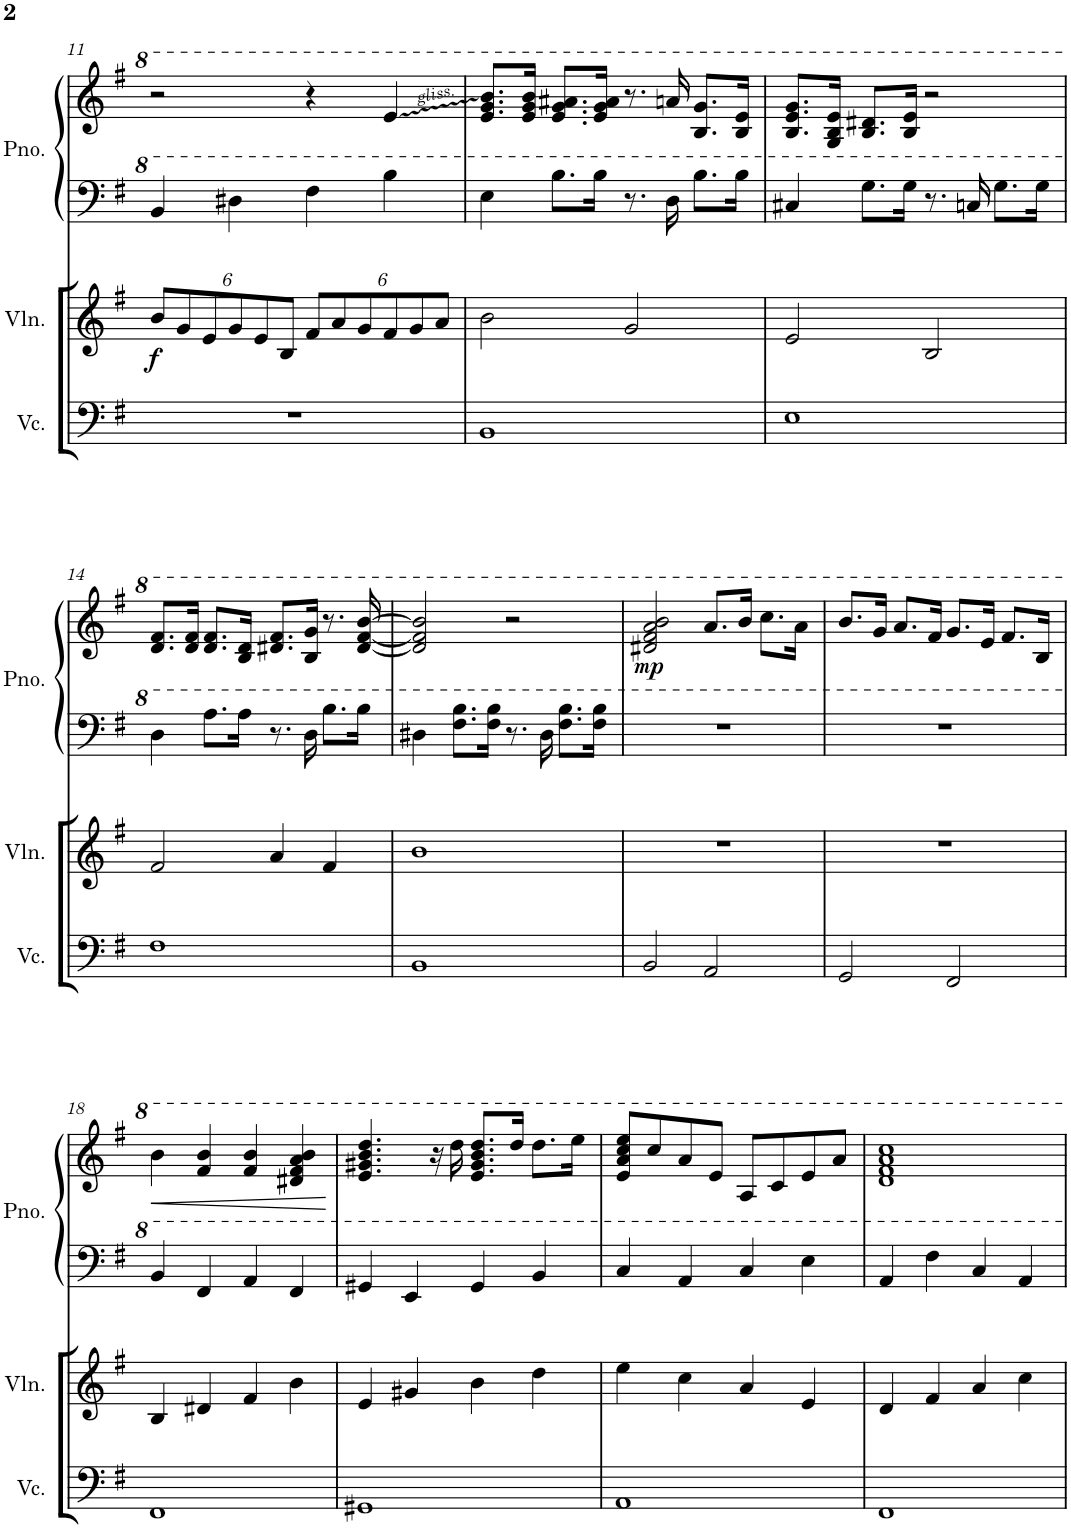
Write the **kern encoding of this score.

**kern	**kern	**dynam	**kern	**kern	**dynam
*part3	*part2	*part2	*part1	*part1	*part1
*staff4	*staff3	*staff3	*staff2	*staff1	*staff1/2
*I"大提琴	*I"小提琴	*	*I"钢琴	*	*
!!LO:PB:g=z
*clefF4	*clefG2	*	*clefF4	*clefG2	*
*k[f#]	*k[f#]	*	*k[f#]	*k[f#]	*
*M4/4	*M4/4	*	*M4/4	*M4/4	*
*	*Xbrackettup	*	*	*	*
=11	=11	=11	=11	=11	=11
!	!	!LO:DY:b	!	!	!
1r	12b/L	f	4B/	2r	.
.	12g/	.	.	.	.
.	12e/	.	.	.	.
.	12g/	.	4d#X\	.	.
.	12e/	.	.	.	.
.	12B/J	.	.	.	.
.	12f#/L	.	4f#\	4r	.
.	12a/	.	.	.	.
.	12g/	.	.	.	.
.	12f#/	.	4b\	4ee/	.
.	12g/	.	.	.	.
.	12a/J	.	.	.	.
=12	=12	=12	=12	=12	=12
1BB	2b\	.	4e\	8.ee/ 8.gg/ 8.bb/L	.
.	.	.	.	16ee/ 16gg/ 16bb/Jk	.
.	.	.	8.b\L	8.ee/ 8.gg/ 8.aa#X/L	.
.	.	.	16b\Jk	16ee/ 16gg/ 16aa#/Jk	.
.	2g/	.	8.r	8.r	.
.	.	.	16d\	16aan/	.
.	.	.	8.b\L	8.b/ 8.gg/L	.
.	.	.	16b\Jk	16b/ 16ee/Jk	.
=13	=13	=13	=13	=13	=13
1E	2e/	.	4c#X/	8.b/ 8.ee/ 8.gg/L	.
.	.	.	.	16g/ 16b/ 16ee/Jk	.
.	.	.	8.g\L	8.b/ 8.dd#X/L	.
.	.	.	16g\Jk	16b/ 16ee/Jk	.
.	2B/	.	8.r	2r	.
.	.	.	16cn/	.	.
.	.	.	8.g\L	.	.
.	.	.	16g\Jk	.	.
!!LO:LB:g=z
=14	=14	=14	=14	=14	=14
1F#	2f#/	.	4d\	8.dd/ 8.ff#/L	.
.	.	.	.	16dd/ 16ff#/Jk	.
.	.	.	8.a\L	8.dd/ 8.ff#/L	.
.	.	.	16a\Jk	16b/ 16dd/Jk	.
.	4a/	.	8.r	8.dd#X/ 8.ff#/L	.
.	.	.	16d\	16b/ 16gg/Jk	.
.	4f#/	.	8.b\L	8.r	.
.	.	.	16b\Jk	[16dd#/ [16ff#/ [16bb/	.
=15	=15	=15	=15	=15	=15
1BB	1b	.	4d#X\	2dd#/] 2ff#/] 2bb/]	.
.	.	.	8.f#\ 8.b\L	.	.
.	.	.	16f#\ 16b\Jk	.	.
.	.	.	8.r	2r	.
.	.	.	16d#\	.	.
.	.	.	8.f#\ 8.b\L	.	.
.	.	.	16f#\ 16b\Jk	.	.
=16	=16	=16	=16	=16	=16
!	!	!	!	!	!LO:DY:b
2BB/	1r	.	1r	2dd#X/ 2ff#/ 2aa/ 2bb/	mp
2AA/	.	.	.	8.aa/L	.
.	.	.	.	16bb/Jk	.
.	.	.	.	8.ccc\L	.
.	.	.	.	16aa\Jk	.
=17	=17	=17	=17	=17	=17
2GG/	1r	.	1r	8.bb/L	.
.	.	.	.	16gg/Jk	.
.	.	.	.	8.aa/L	.
.	.	.	.	16ff#/Jk	.
2FF#/	.	.	.	8.gg/L	.
.	.	.	.	16ee/Jk	.
.	.	.	.	8.ff#/L	.
.	.	.	.	16b/Jk	.
!!LO:LB:g=z
=18	=18	=18	=18	=18	=18
!	!	!	!	!	!LO:HP:b
1FF#	4B/	.	4B/	4bb\	<
.	4d#X/	.	4F#/	4ff#/ 4bb/	.
.	4f#/	.	4A/	4ff#/ 4bb/	.
.	4b\	.	4F#/	4dd#X/ 4ff#/ 4aa/ 4bb/	.
.	.	.	.	.	[
=19	=19	=19	=19	=19	=19
1GG#X	4e/	.	4G#X/	4.ee/ 4.gg#X/ 4.bb/ 4.ddd/	.
.	4g#X/	.	4E/	.	.
.	.	.	.	16r	.
.	.	.	.	16ddd\	.
.	4b\	.	4G#/	8.ee/ 8.gg#/ 8.bb/ 8.ddd/L	.
.	.	.	.	16ddd/Jk	.
.	4dd\	.	4B/	8.ddd\L	.
.	.	.	.	16eee\Jk	.
=20	=20	=20	=20	=20	=20
1AA	4ee\	.	4c/	8ee/ 8aa/ 8ccc/ 8eee/L	.
.	.	.	.	8ccc/	.
.	4cc\	.	4A/	8aa/	.
.	.	.	.	8ee/J	.
.	4a/	.	4c/	8a/L	.
.	.	.	.	8cc/	.
.	4e/	.	4e\	8ee/	.
.	.	.	.	8aa/J	.
=21	=21	=21	=21	=21	=21
1FF#	4d/	.	4A/	1dd 1ff# 1aa 1ccc	.
.	4f#/	.	4f#\	.	.
.	4a/	.	4c/	.	.
.	4cc\	.	4A/	.	.
=	=	=	=	=	=
*-	*-	*-	*-	*-	*-
